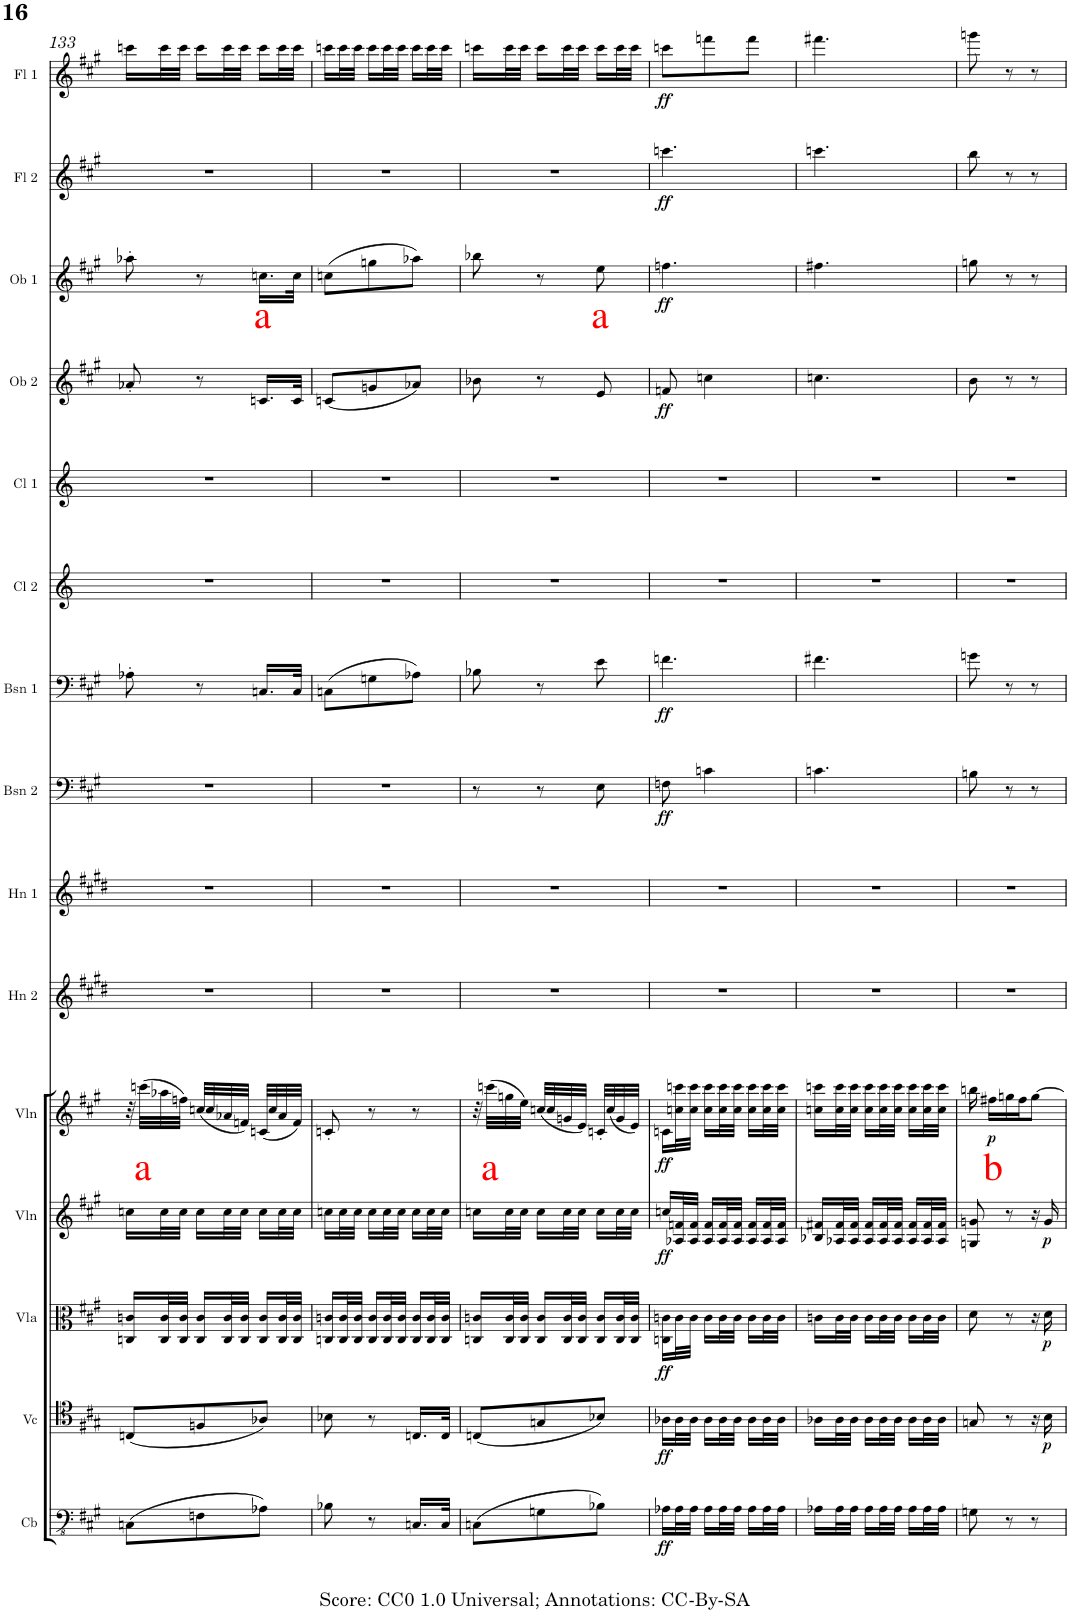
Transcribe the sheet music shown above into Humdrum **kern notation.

**kern	**dynam	**kern	**dynam	**kern	**dynam	**kern	**dynam	**kern	**text	**dynam	**kern	**kern	**kern	**dynam	**kern	**dynam	**kern	**kern	**kern	**dynam	**kern	**text	**dynam	**kern	**dynam	**kern	**dynam
*part15	*part15	*part14	*part14	*part13	*part13	*part12	*part12	*part11	*part11	*part11	*part10	*part9	*part8	*part8	*part7	*part7	*part6	*part5	*part4	*part4	*part3	*part3	*part3	*part2	*part2	*part1	*part1
*staff15	*staff15	*staff14	*staff14	*staff13	*staff13	*staff12	*staff12	*staff11	*staff11	*staff11	*staff10	*staff9	*staff8	*staff8	*staff7	*staff7	*staff6	*staff5	*staff4	*staff4	*staff3	*staff3	*staff3	*staff2	*staff2	*staff1	*staff1
*I"Contrabass	*	*I"Violoncello	*	*I"Viola	*	*I"Violin	*	*I"Violin	*	*	*I"F Horn 2 (orig. E and A)	*I"F Horn 1 (orig. E and A)	*I"Bassoon 2	*	*I"Bassoon 1	*	*I"A Clarinet 2	*I"A Clarinet 1	*I"Oboe 2	*	*I"Oboe 1	*	*	*I"Flute 2	*	*I"Flute 1	*
*I'Cb	*	*I'Vc	*	*I'Vla	*	*I'Vln	*	*I'Vln	*	*	*I'Hn 2	*I'Hn 1	*I'Bsn 2	*	*I'Bsn 1	*	*I'Cl 2	*I'Cl 1	*I'Ob 2	*	*I'Ob 1	*	*	*I'Fl 2	*	*I'Fl 1	*
!!LO:PB:g=z
*clefFv4	*	*clefC4	*	*clefC3	*	*clefG2	*	*clefG2	*	*	*clefG2	*clefG2	*clefF4	*	*clefF4	*	*clefG2	*clefG2	*clefG2	*	*clefG2	*	*	*clefG2	*	*clefG2	*
*	*	*	*	*	*	*	*	*	*	*	*Trd4c7	*Trd4c7	*	*	*	*	*Trd2c3	*Trd2c3	*	*	*	*	*	*	*	*	*
*k[f#c#g#]	*	*k[f#c#g#]	*	*k[f#c#g#]	*	*k[f#c#g#]	*	*k[f#c#g#]	*	*	*k[f#c#g#d#]	*k[f#c#g#d#]	*k[f#c#g#]	*	*k[f#c#g#]	*	*k[]	*k[]	*k[f#c#g#]	*	*k[f#c#g#]	*	*	*k[f#c#g#]	*	*k[f#c#g#]	*
*M3/8	*	*M3/8	*	*M3/8	*	*M3/8	*	*M3/8	*	*	*M3/8	*M3/8	*M3/8	*	*M3/8	*	*M3/8	*M3/8	*M3/8	*	*M3/8	*	*	*M3/8	*	*M3/8	*
=133	=133	=133	=133	=133	=133	=133	=133	=133	=133	=133	=133	=133	=133	=133	=133	=133	=133	=133	=133	=133	=133	=133	=133	=133	=133	=133	=133
(8CCn\L	.	(8Cn/L	.	16Cn/ 16cn/LL	.	16ccn\LL	.	32r	.	.	4.r	4.r	4.r	.	8A-X'\	.	4.r	4.r	8a-X'/	.	8aa-X'\	.	.	4.r	.	16cccn\LL	.
!	!	!	!	!	!	!	!	!	!LO:LY:b:color=#FF0000	!	!	!	!	!	!	!	!	!	!	!	!	!	!	!	!	!	!
.	.	.	.	.	.	.	.	(32cccn\LLL	a	.	.	.	.	.	.	.	.	.	.	.	.	.	.	.	.	.	.
.	.	.	.	32C/ 32c/L	.	32cc\L	.	32aa-X\	.	.	.	.	.	.	.	.	.	.	.	.	.	.	.	.	.	32ccc\L	.
.	.	.	.	32C/ 32c/JJJ	.	32cc\JJJ	.	32ffn\JJJ)	.	.	.	.	.	.	.	.	.	.	.	.	.	.	.	.	.	32ccc\JJJ	.
8FFn\	.	8Fn/	.	16C/ 16c/LL	.	16cc\LL	.	(32ccn/LLL	.	.	.	.	.	.	8r	.	.	.	8r	.	8r	.	.	.	.	16ccc\LL	.
.	.	.	.	.	.	.	.	32cc/	.	.	.	.	.	.	.	.	.	.	.	.	.	.	.	.	.	.	.
.	.	.	.	32C/ 32c/L	.	32cc\L	.	32a-X/	.	.	.	.	.	.	.	.	.	.	.	.	.	.	.	.	.	32ccc\L	.
.	.	.	.	32C/ 32c/JJJ	.	32cc\JJJ	.	32fn/JJJ)	.	.	.	.	.	.	.	.	.	.	.	.	.	.	.	.	.	32ccc\JJJ	.
!	!	!	!	!	!	!	!	!	!	!	!	!	!	!	!	!	!	!	!	!	!	!LO:LY:b:color=#FF0000	!	!	!	!	!
8AA-X\J)	.	8A-X/J)	.	16C/ 16c/LL	.	16cc\LL	.	(32cn/LLL	.	.	.	.	.	.	16.Cn/LL	.	.	.	16.cn/LL	.	16.ccn\LL	a	.	.	.	16ccc\LL	.
.	.	.	.	.	.	.	.	32cc/	.	.	.	.	.	.	.	.	.	.	.	.	.	.	.	.	.	.	.
.	.	.	.	32C/ 32c/L	.	32cc\L	.	32a-/	.	.	.	.	.	.	.	.	.	.	.	.	.	.	.	.	.	32ccc\L	.
.	.	.	.	32C/ 32c/JJJ	.	32cc\JJJ	.	32f/JJJ)	.	.	.	.	.	.	32C/JJk	.	.	.	32c/JJk	.	32cc\JJk	.	.	.	.	32ccc\JJJ	.
=134	=134	=134	=134	=134	=134	=134	=134	=134	=134	=134	=134	=134	=134	=134	=134	=134	=134	=134	=134	=134	=134	=134	=134	=134	=134	=134	=134
8BB-X\	.	8B-X\	.	16Cn/ 16cn/LL	.	16ccn\LL	.	8cn'/	.	.	4.r	4.r	4.r	.	(8Cn\L	.	4.r	4.r	(8cn/L	.	(8ccn\L	.	.	4.r	.	16cccn\LL	.
.	.	.	.	32C/ 32c/L	.	32cc\L	.	.	.	.	.	.	.	.	.	.	.	.	.	.	.	.	.	.	.	32ccc\L	.
.	.	.	.	32C/ 32c/JJJ	.	32cc\JJJ	.	.	.	.	.	.	.	.	.	.	.	.	.	.	.	.	.	.	.	32ccc\JJJ	.
8r	.	8r	.	16C/ 16c/LL	.	16cc\LL	.	8r	.	.	.	.	.	.	8Gn\	.	.	.	8gn/	.	8ggn\	.	.	.	.	16ccc\LL	.
.	.	.	.	32C/ 32c/L	.	32cc\L	.	.	.	.	.	.	.	.	.	.	.	.	.	.	.	.	.	.	.	32ccc\L	.
.	.	.	.	32C/ 32c/JJJ	.	32cc\JJJ	.	.	.	.	.	.	.	.	.	.	.	.	.	.	.	.	.	.	.	32ccc\JJJ	.
16.CCn/LL	.	16.Cn/LL	.	16C/ 16c/LL	.	16cc\LL	.	8r	.	.	.	.	.	.	8A-X\J)	.	.	.	8a-X/J)	.	8aa-X\J)	.	.	.	.	16ccc\LL	.
.	.	.	.	32C/ 32c/L	.	32cc\L	.	.	.	.	.	.	.	.	.	.	.	.	.	.	.	.	.	.	.	32ccc\L	.
32CC/JJk	.	32C/JJk	.	32C/ 32c/JJJ	.	32cc\JJJ	.	.	.	.	.	.	.	.	.	.	.	.	.	.	.	.	.	.	.	32ccc\JJJ	.
=135	=135	=135	=135	=135	=135	=135	=135	=135	=135	=135	=135	=135	=135	=135	=135	=135	=135	=135	=135	=135	=135	=135	=135	=135	=135	=135	=135
(8CCn\L	.	(8Cn/L	.	16Cn/ 16cn/LL	.	16ccn\LL	.	32r	.	.	4.r	4.r	8r	.	8B-X\	.	4.r	4.r	8b-X\	.	8bb-X\	.	.	4.r	.	16cccn\LL	.
!	!	!	!	!	!	!	!	!	!LO:LY:b:color=#FF0000	!	!	!	!	!	!	!	!	!	!	!	!	!	!	!	!	!	!
.	.	.	.	.	.	.	.	(32cccn\LLL	a	.	.	.	.	.	.	.	.	.	.	.	.	.	.	.	.	.	.
.	.	.	.	32C/ 32c/L	.	32cc\L	.	32ggn\	.	.	.	.	.	.	.	.	.	.	.	.	.	.	.	.	.	32ccc\L	.
.	.	.	.	32C/ 32c/JJJ	.	32cc\JJJ	.	32ee\JJJ)	.	.	.	.	.	.	.	.	.	.	.	.	.	.	.	.	.	32ccc\JJJ	.
8GGn\	.	8Gn/	.	16C/ 16c/LL	.	16cc\LL	.	(32ccn/LLL	.	.	.	.	8r	.	8r	.	.	.	8r	.	8r	.	.	.	.	16ccc\LL	.
.	.	.	.	.	.	.	.	32cc/	.	.	.	.	.	.	.	.	.	.	.	.	.	.	.	.	.	.	.
.	.	.	.	32C/ 32c/L	.	32cc\L	.	32gn/	.	.	.	.	.	.	.	.	.	.	.	.	.	.	.	.	.	32ccc\L	.
.	.	.	.	32C/ 32c/JJJ	.	32cc\JJJ	.	32e/JJJ)	.	.	.	.	.	.	.	.	.	.	.	.	.	.	.	.	.	32ccc\JJJ	.
!	!	!	!	!	!	!	!	!	!	!	!	!	!	!	!	!	!	!	!	!	!	!LO:LY:b:color=#FF0000	!	!	!	!	!
8BB-X\J)	.	8B-X/J)	.	16C/ 16c/LL	.	16cc\LL	.	32cn'/LLL	.	.	.	.	8E\	.	8e\	.	.	.	8e/	.	8ee\	a	.	.	.	16ccc\LL	.
.	.	.	.	.	.	.	.	(32cc/	.	.	.	.	.	.	.	.	.	.	.	.	.	.	.	.	.	.	.
.	.	.	.	32C/ 32c/L	.	32cc\L	.	32g/	.	.	.	.	.	.	.	.	.	.	.	.	.	.	.	.	.	32ccc\L	.
.	.	.	.	32C/ 32c/JJJ	.	32cc\JJJ	.	32e/JJJ)	.	.	.	.	.	.	.	.	.	.	.	.	.	.	.	.	.	32ccc\JJJ	.
=136	=136	=136	=136	=136	=136	=136	=136	=136	=136	=136	=136	=136	=136	=136	=136	=136	=136	=136	=136	=136	=136	=136	=136	=136	=136	=136	=136
!	!LO:DY:b	!	!LO:DY:b	!	!LO:DY:b	!	!LO:DY:b	!	!	!LO:DY:b	!	!	!	!LO:DY:b	!	!LO:DY:b	!	!	!	!LO:DY:b	!	!	!LO:DY:b	!	!LO:DY:b	!	!LO:DY:b
16AA-X\LL	ff	16A-X\LL	ff	16Cn\ 16cn\LL	ff	16ccn/LL	ff	16cn\LL	.	ff	4.r	4.r	8Fn\	ff	4.fn\	ff	4.r	4.r	8fn/	ff	4.ffn\	.	ff	4.cccn\	ff	8cccn\L	ff
32AA-\L	.	32A-\L	.	32c\L	.	32A-X/ 32fn/L	.	32ccn\ 32cccn\L	.	.	.	.	.	.	.	.	.	.	.	.	.	.	.	.	.	.	.
32AA-\JJJ	.	32A-\JJJ	.	32c\JJJ	.	32A-/ 32f/JJJ	.	32cc\ 32ccc\JJJ	.	.	.	.	.	.	.	.	.	.	.	.	.	.	.	.	.	.	.
16AA-\LL	.	16A-\LL	.	16c\LL	.	16A-/ 16f/LL	.	16cc\ 16ccc\LL	.	.	.	.	4cn\	.	.	.	.	.	4ccn\	.	.	.	.	.	.	8fffn\	.
32AA-\L	.	32A-\L	.	32c\L	.	32A-/ 32f/L	.	32cc\ 32ccc\L	.	.	.	.	.	.	.	.	.	.	.	.	.	.	.	.	.	.	.
32AA-\JJJ	.	32A-\JJJ	.	32c\JJJ	.	32A-/ 32f/JJJ	.	32cc\ 32ccc\JJJ	.	.	.	.	.	.	.	.	.	.	.	.	.	.	.	.	.	.	.
16AA-\LL	.	16A-\LL	.	16c\LL	.	16A-/ 16f/LL	.	16cc\ 16ccc\LL	.	.	.	.	.	.	.	.	.	.	.	.	.	.	.	.	.	8fff\J	.
32AA-\L	.	32A-\L	.	32c\L	.	32A-/ 32f/L	.	32cc\ 32ccc\L	.	.	.	.	.	.	.	.	.	.	.	.	.	.	.	.	.	.	.
32AA-\JJJ	.	32A-\JJJ	.	32c\JJJ	.	32A-/ 32f/JJJ	.	32cc\ 32ccc\JJJ	.	.	.	.	.	.	.	.	.	.	.	.	.	.	.	.	.	.	.
=137	=137	=137	=137	=137	=137	=137	=137	=137	=137	=137	=137	=137	=137	=137	=137	=137	=137	=137	=137	=137	=137	=137	=137	=137	=137	=137	=137
16AA-X\LL	.	16A-X\LL	.	16cn\LL	.	16B-X/ 16f#X/LL	.	16ccn\ 16cccn\LL	.	.	4.r	4.r	4.cn\	.	4.f#X\	.	4.r	4.r	4.ccn\	.	4.ff#X\	.	.	4.cccn\	.	4.fff#X\	.
32AA-\L	.	32A-\L	.	32c\L	.	32A-X/ 32f#/L	.	32cc\ 32ccc\L	.	.	.	.	.	.	.	.	.	.	.	.	.	.	.	.	.	.	.
32AA-\JJJ	.	32A-\JJJ	.	32c\JJJ	.	32A-/ 32f#/JJJ	.	32cc\ 32ccc\JJJ	.	.	.	.	.	.	.	.	.	.	.	.	.	.	.	.	.	.	.
16AA-\LL	.	16A-\LL	.	16c\LL	.	16A-/ 16f#/LL	.	16cc\ 16ccc\LL	.	.	.	.	.	.	.	.	.	.	.	.	.	.	.	.	.	.	.
32AA-\L	.	32A-\L	.	32c\L	.	32A-/ 32f#/L	.	32cc\ 32ccc\L	.	.	.	.	.	.	.	.	.	.	.	.	.	.	.	.	.	.	.
32AA-\JJJ	.	32A-\JJJ	.	32c\JJJ	.	32A-/ 32f#/JJJ	.	32cc\ 32ccc\JJJ	.	.	.	.	.	.	.	.	.	.	.	.	.	.	.	.	.	.	.
16AA-\LL	.	16A-\LL	.	16c\LL	.	16A-/ 16f#/LL	.	16cc\ 16ccc\LL	.	.	.	.	.	.	.	.	.	.	.	.	.	.	.	.	.	.	.
32AA-\L	.	32A-\L	.	32c\L	.	32A-/ 32f#/L	.	32cc\ 32ccc\L	.	.	.	.	.	.	.	.	.	.	.	.	.	.	.	.	.	.	.
32AA-\JJJ	.	32A-\JJJ	.	32c\JJJ	.	32A-/ 32f#/JJJ	.	32cc\ 32ccc\JJJ	.	.	.	.	.	.	.	.	.	.	.	.	.	.	.	.	.	.	.
=138	=138	=138	=138	=138	=138	=138	=138	=138	=138	=138	=138	=138	=138	=138	=138	=138	=138	=138	=138	=138	=138	=138	=138	=138	=138	=138	=138
8GGn\	.	8Gn/	.	8d\	.	8Gn/ 8gn/	.	16bbn\	.	.	4.r	4.r	8Bn\	.	8gn\	.	4.r	4.r	8b\	.	8ggn\	.	.	8bb\	.	8gggn\	.
!	!	!	!	!	!	!	!	!	!LO:LY:b:color=#FF0000	!LO:DY:b	!	!	!	!	!	!	!	!	!	!	!	!	!	!	!	!	!
.	.	.	.	.	.	.	.	16ff#X\LL	b	p	.	.	.	.	.	.	.	.	.	.	.	.	.	.	.	.	.
8r	.	8r	.	8r	.	8r	.	16ggn\	.	.	.	.	8r	.	8r	.	.	.	8r	.	8r	.	.	8r	.	8r	.
.	.	.	.	.	.	.	.	16ff#\J	.	.	.	.	.	.	.	.	.	.	.	.	.	.	.	.	.	.	.
8r	.	16r	.	16r	.	16r	.	[8gg\J	.	.	.	.	8r	.	8r	.	.	.	8r	.	8r	.	.	8r	.	8r	.
!	!	!	!LO:DY:b	!	!LO:DY:b	!	!LO:DY:b	!	!	!	!	!	!	!	!	!	!	!	!	!	!	!	!	!	!	!	!
.	.	16B\	p	16d\	p	16g/	p	.	.	.	.	.	.	.	.	.	.	.	.	.	.	.	.	.	.	.	.
=	=	=	=	=	=	=	=	=	=	=	=	=	=	=	=	=	=	=	=	=	=	=	=	=	=	=	=
*-	*-	*-	*-	*-	*-	*-	*-	*-	*-	*-	*-	*-	*-	*-	*-	*-	*-	*-	*-	*-	*-	*-	*-	*-	*-	*-	*-
